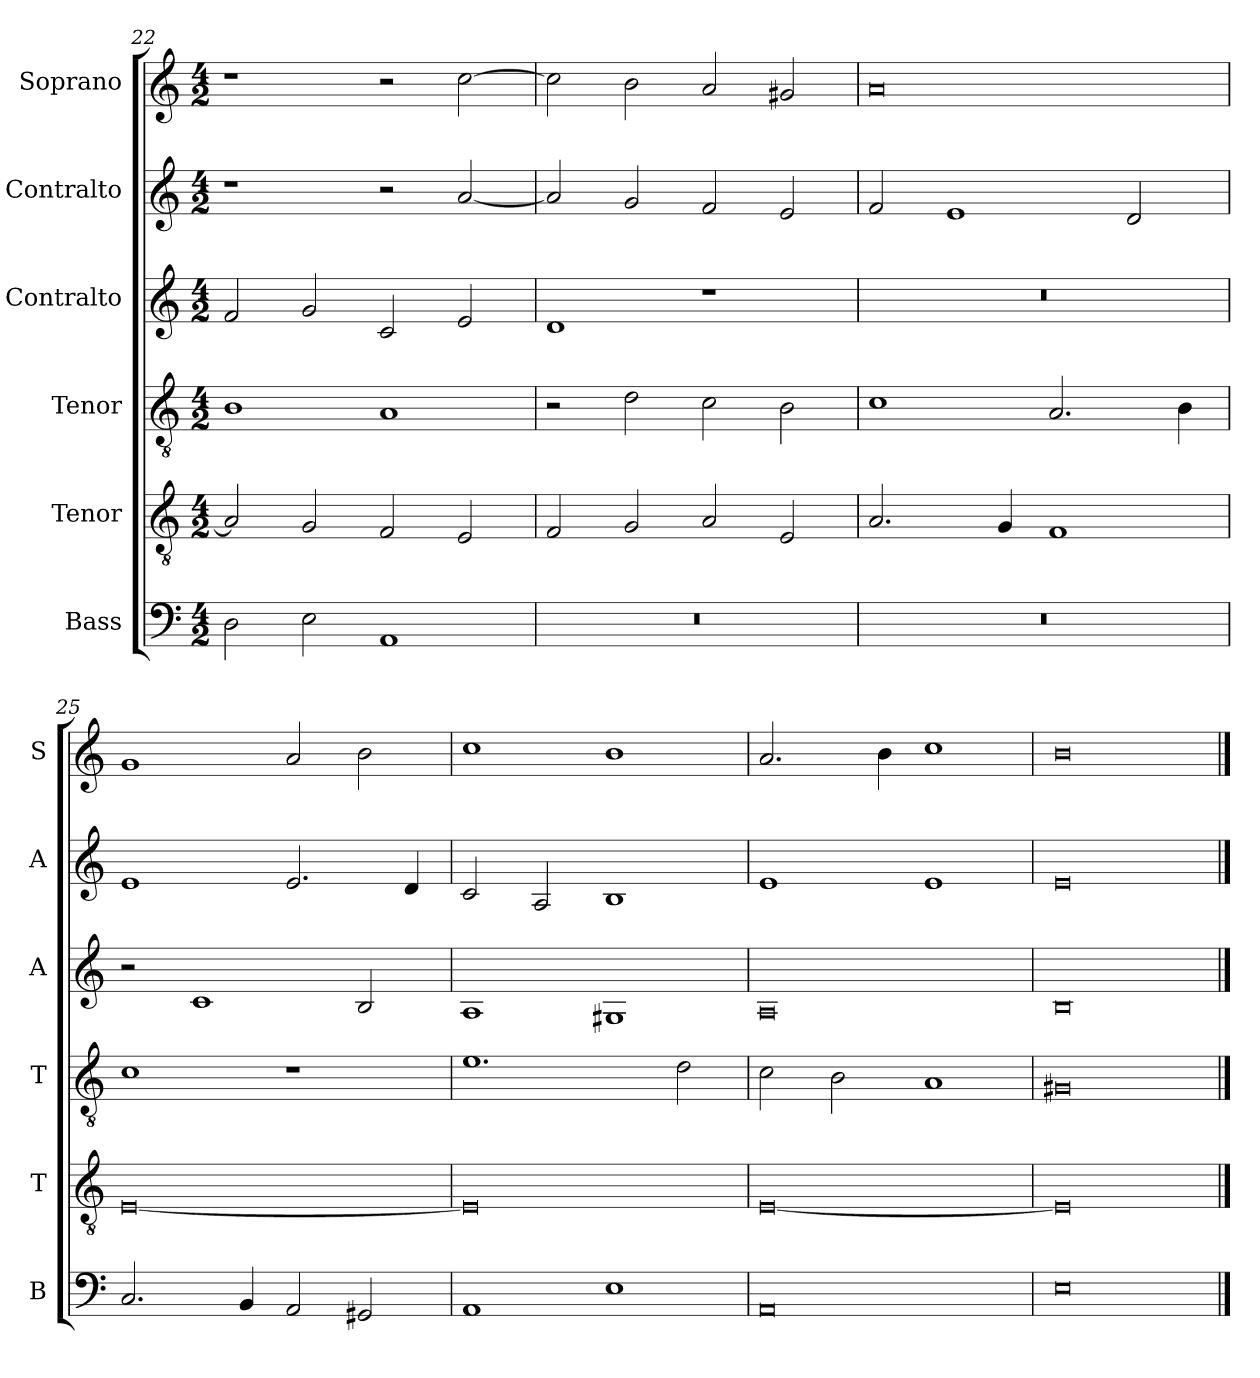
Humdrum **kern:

**kern	**kern	**kern	**kern	**kern	**kern
*part6	*part5	*part4	*part3	*part2	*part1
*staff6	*staff5	*staff4	*staff3	*staff2	*staff1
*I"Bass	*I"Tenor	*I"Tenor	*I"Contralto	*I"Contralto	*I"Soprano
*I'B	*I'T	*I'T	*I'A	*I'A	*I'S
*clefF4	*clefGv2	*clefGv2	*clefG2	*clefG2	*clefG2
*k[]	*k[]	*k[]	*k[]	*k[]	*k[]
*A:aeo	*A:aeo	*A:aeo	*A:aeo	*A:aeo	*A:aeo
*M4/2	*M4/2	*M4/2	*M4/2	*M4/2	*M4/2
=22	=22	=22	=22	=22	=22
2D	2A]	1B	2f	1r	1r
2E	2G	.	2g	.	.
1AA	2F	1A	2c	2r	2r
.	2E	.	2e	[2a	[2cc
=23	=23	=23	=23	=23	=23
0r	2F	2r	1d	2a]	2cc]
.	2G	2d	.	2g	2b
.	2A	2c	1r	2f	2a
.	2E	2B	.	2e	2g#X
=24	=24	=24	=24	=24	=24
0r	2.A	1c	0r	2f	0a
.	.	.	.	1e	.
.	4G	.	.	.	.
.	1F	2.A	.	.	.
.	.	.	.	2d	.
.	.	4B	.	.	.
=25	=25	=25	=25	=25	=25
2.C	[0E	1c	2r	1e	1g
.	.	.	1c	.	.
4BB	.	.	.	.	.
2AA	.	1r	.	2.e	2a
2GG#X	.	.	2B	.	2b
.	.	.	.	4d	.
=26	=26	=26	=26	=26	=26
1AA	0E]	1.e	1A	2c	1cc
.	.	.	.	2A	.
1E	.	.	1G#X	1B	1b
.	.	2d	.	.	.
=27	=27	=27	=27	=27	=27
0AA	[0E	2c	0A	1e	2.a
.	.	2B	.	.	.
.	.	.	.	.	4b
.	.	1A	.	1e	1cc
=28	=28	=28	=28	=28	=28
0E	0E]	0G#X	0B	0e	0b
==	==	==	==	==	==
*-	*-	*-	*-	*-	*-
